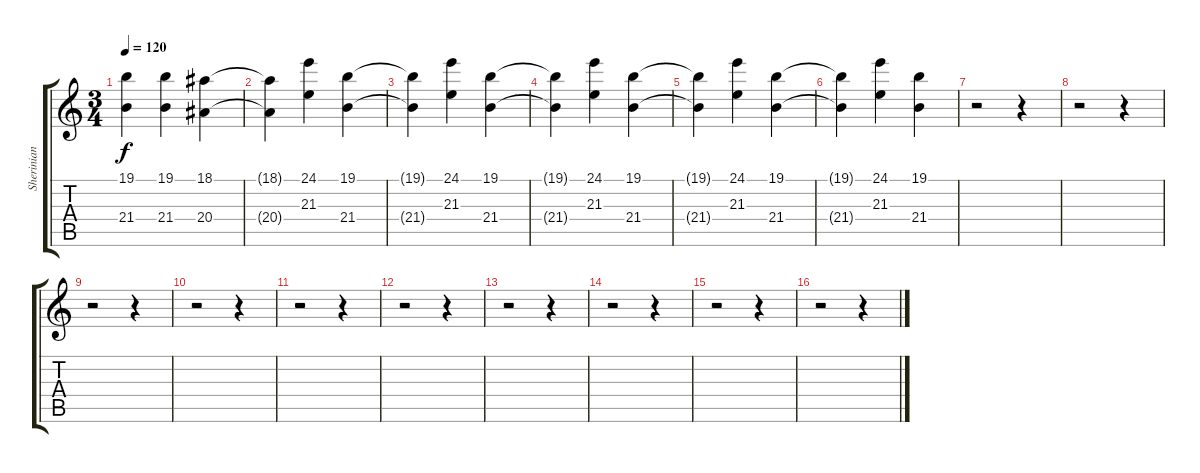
\track ("Sherinian Piano" "Sherinian ") {instrument brightacousticpiano}
\staff {score tabs}
\tuning (E4 B3 G3 D3 A2 E2) {hide}
\ts (3 4)
\tempo 120
\clef g2
\ks c
(19.1{t} 21.4{t}).4{dy f} (19.1 21.4).4 (18.1 20.4).4 |
(18.1{t} 20.4{t}).4 (24.1 21.3).4 (19.1 21.4).4 |
(19.1{t} 21.4{t}).4 (24.1 21.3).4 (19.1 21.4).4 |
(19.1{t} 21.4{t}).4 (24.1 21.3).4 (19.1 21.4).4 |
(19.1{t} 21.4{t}).4 (24.1 21.3).4 (19.1 21.4).4 |
(19.1{t} 21.4{t}).4 (24.1 21.3).4 (19.1 21.4).4 |
r.2 r.4 |
r.2 r.4 |
r.2 r.4 |
r.2 r.4 |
r.2 r.4 |
r.2 r.4 |
r.2 r.4 |
r.2 r.4 |
r.2 r.4 |
r.2 r.4
